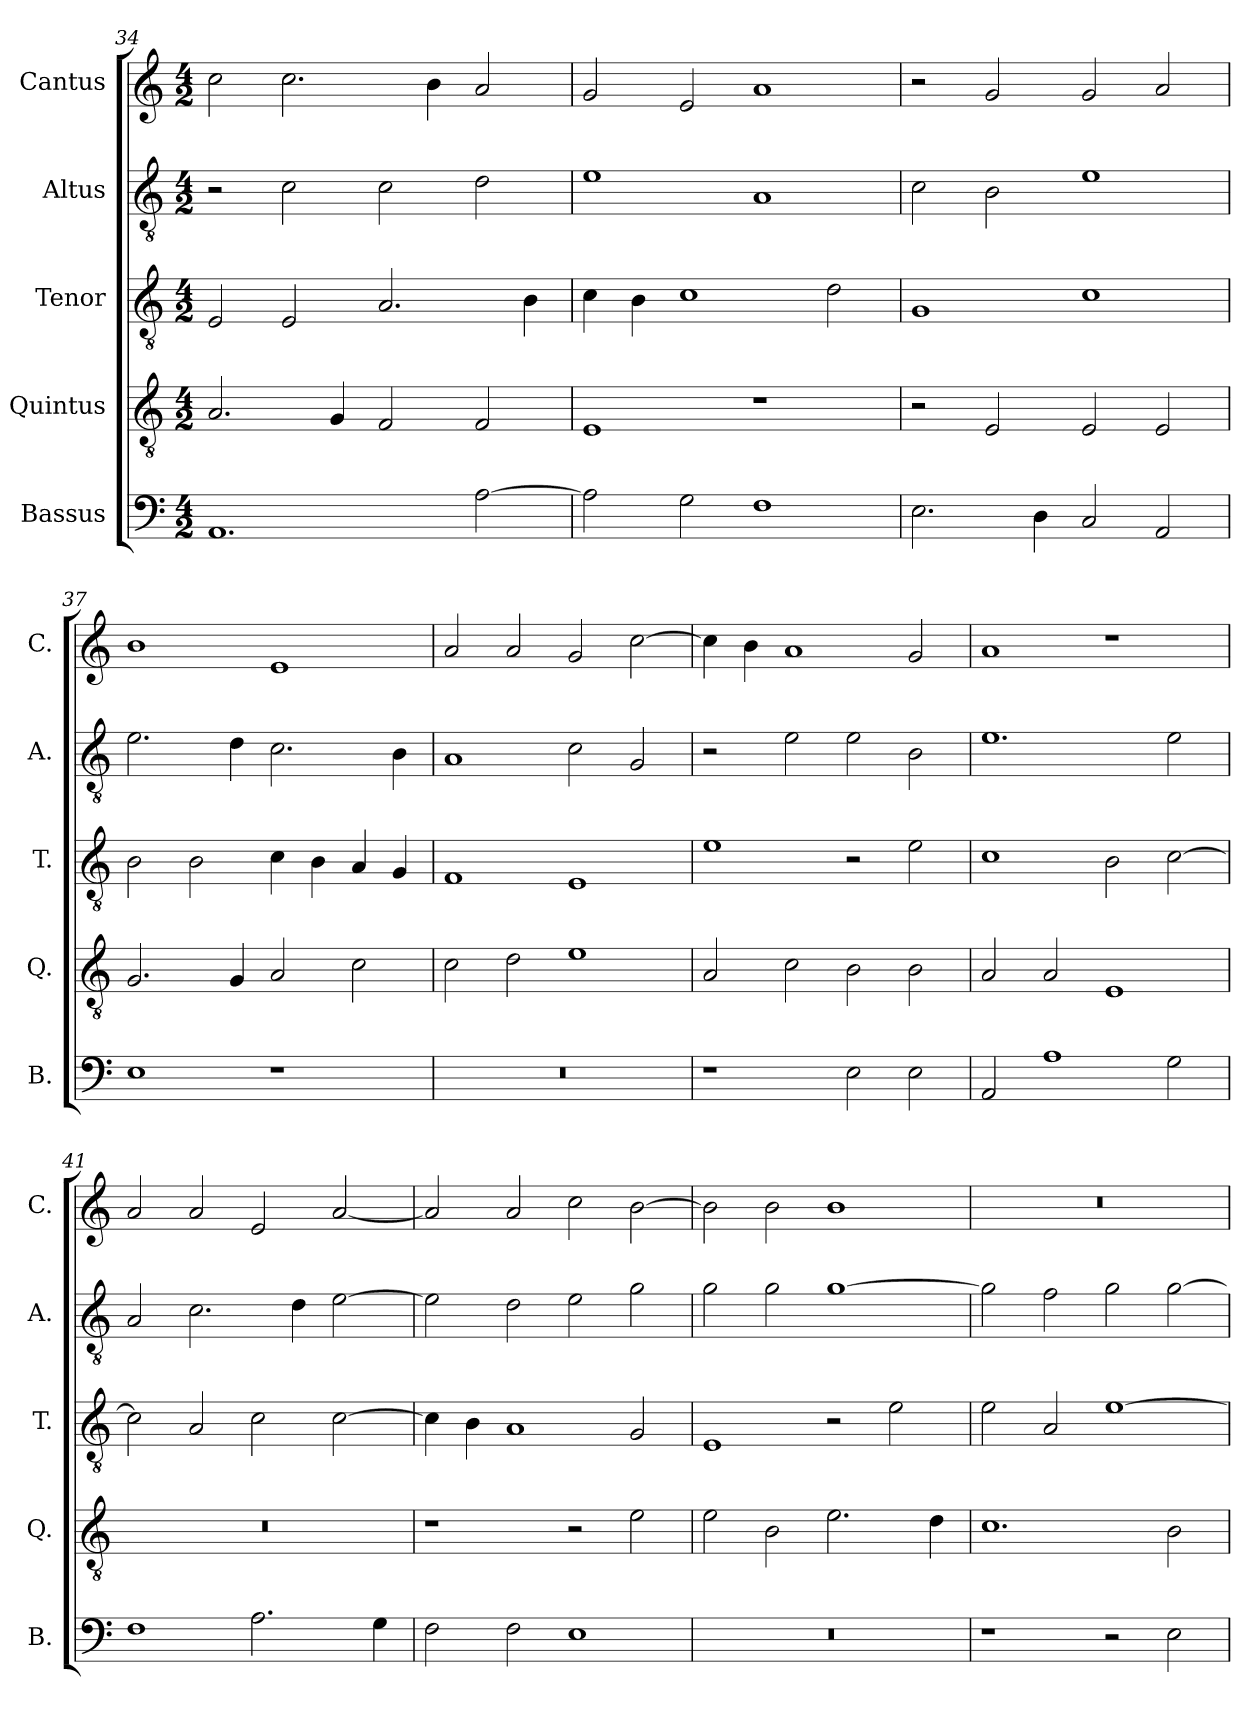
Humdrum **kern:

**kern	**kern	**kern	**kern	**kern
*part5	*part4	*part3	*part2	*part1
*staff5	*staff4	*staff3	*staff2	*staff1
*I"Bassus	*I"Quintus	*I"Tenor	*I"Altus	*I"Cantus
*I'B.	*I'Q.	*I'T.	*I'A.	*I'C.
*clefF4	*clefGv2	*clefGv2	*clefGv2	*clefG2
*k[]	*k[]	*k[]	*k[]	*k[]
*M4/2	*M4/2	*M4/2	*M4/2	*M4/2
=34	=34	=34	=34	=34
1.AA	2.A/	2E/	2r	2cc\
.	.	2E/	2c\	2.cc\
.	4G/	.	.	.
.	2F/	2.A/	2c\	.
.	.	.	.	4b\
[2A\	2F/	.	2d\	2a/
.	.	4B\	.	.
=35	=35	=35	=35	=35
2A\]	1E	4c\	1e	2g/
.	.	4B\	.	.
2G\	.	1c	.	2e/
1F	1r	.	1A	1a
.	.	2d\	.	.
=36	=36	=36	=36	=36
2.E\	2r	1G	2c\	2r
.	2E/	.	2B\	2g/
4D\	.	.	.	.
2C/	2E/	1c	1e	2g/
2AA/	2E/	.	.	2a/
=37	=37	=37	=37	=37
1E	2.G/	2B\	2.e\	1b
.	.	2B\	.	.
.	4G/	.	4d\	.
1r	2A/	4c\	2.c\	1e
.	.	4B\	.	.
.	2c\	4A/	.	.
.	.	4G/	4B\	.
=38	=38	=38	=38	=38
0r	2c\	1F	1A	2a/
.	2d\	.	.	2a/
.	1e	1E	2c\	2g/
.	.	.	2G/	[2cc\
=39	=39	=39	=39	=39
1r	2A/	1e	2r	4cc\]
.	.	.	.	4b\
.	2c\	.	2e\	1a
2E\	2B\	2r	2e\	.
2E\	2B\	2e\	2B\	2g/
=40	=40	=40	=40	=40
2AA/	2A/	1c	1.e	1a
1A	2A/	.	.	.
.	1E	2B\	.	1r
2G\	.	[2c\	2e\	.
=41	=41	=41	=41	=41
1F	0r	2c\]	2A/	2a/
.	.	2A/	2.c\	2a/
2.A\	.	2c\	.	2e/
.	.	.	4d\	.
.	.	[2c\	[2e\	[2a/
4G\	.	.	.	.
=42	=42	=42	=42	=42
2F\	1r	4c\]	2e\]	2a/]
.	.	4B\	.	.
2F\	.	1A	2d\	2a/
1E	2r	.	2e\	2cc\
.	2e\	2G/	2g\	[2b\
=43	=43	=43	=43	=43
0r	2e\	1E	2g\	2b\]
.	2B\	.	2g\	2b\
.	2.e\	2r	[1g	1b
.	.	2e\	.	.
.	4d\	.	.	.
=44	=44	=44	=44	=44
1r	1.c	2e\	2g\]	0r
.	.	2A/	2f\	.
2r	.	[1e	2g\	.
2E\	2B\	.	[2g\	.
=	=	=	=	=
*-	*-	*-	*-	*-
